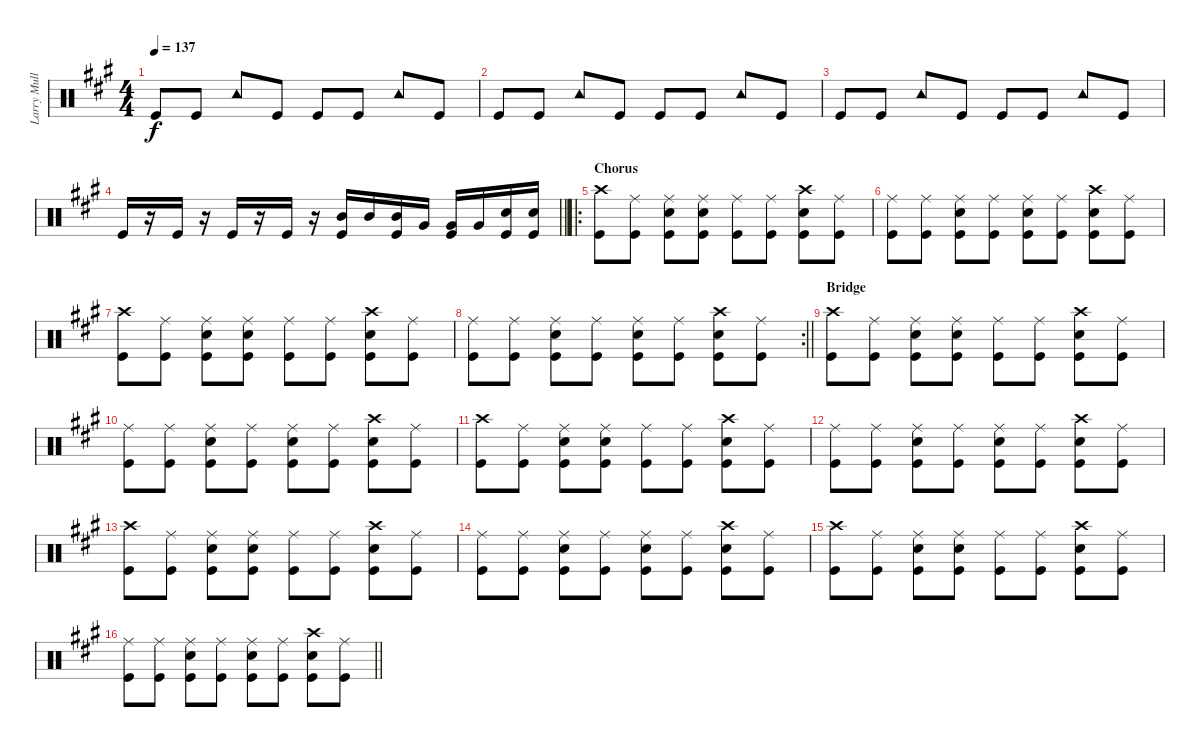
\track ("Larry Mullen Jr." "Larry Mull") {instrument percussion}
\staff {score}
\articulation defaults
\ts (4 4)
\tempo 137
\clef neutral
\ks a "Kick (hit)".8{dy f} "Kick (hit)".8 "Tambourine (hit)".8 "Kick (hit)".8 "Kick (hit)".8 "Kick (hit)".8 "Tambourine (hit)".8 "Kick (hit)".8
|
"Kick (hit)".8 "Kick (hit)".8 "Tambourine (hit)".8 "Kick (hit)".8 "Kick (hit)".8 "Kick (hit)".8 "Tambourine (hit)".8 "Kick (hit)".8 |
"Kick (hit)".8 "Kick (hit)".8 "Tambourine (hit)".8 "Kick (hit)".8 "Kick (hit)".8 "Kick (hit)".8 "Tambourine (hit)".8 "Kick (hit)".8 |
\barLineRight lightlight "Kick (hit)".16
r.16 "Kick (hit)".16 r.16 "Kick (hit)".16 r.16 "Kick (hit)".16 r.16 ("Mid Tom (hit)" "Kick (hit)").16 "Mid Tom (hit)".16 ("Mid Tom (hit)" "Kick (hit)").16 "Very Low Tom (hit)".16 ("Very Low Tom (hit)" "Kick (hit)").16 "Very Low Tom (hit)".16 ("Snare (hit) 2" "Kick (hit)").16 ("Snare (hit) 2" "Kick (hit)").16 |
\ro
\section ("" "Chorus")
("Crash high (hit)" "Kick (hit)").8 ("Ride (middle)" "Kick (hit)").8 ("Ride (middle)" "Snare (hit) 2" "Kick (hit)").8 ("Ride (middle)" "Snare (hit) 2" "Kick (hit)").8 ("Ride (middle)" "Kick (hit)").8 ("Ride (middle)" "Kick (hit)").8 ("Crash high (hit)" "Snare (hit) 2" "Kick (hit)").8 ("Ride (middle)" "Kick (hit)").8 |
("Ride (middle)" "Kick (hit)").8 ("Ride (middle)" "Kick (hit)").8 ("Ride (middle)" "Snare (hit) 2" "Kick (hit)").8 ("Ride (middle)" "Kick (hit)").8 ("Ride (middle)" "Snare (hit) 2" "Kick (hit)").8 ("Ride (middle)" "Kick (hit)").8 ("Crash high (hit)" "Snare (hit) 2" "Kick (hit)").8 ("Ride (middle)" "Kick (hit)").8 |
("Crash high (hit)" "Kick (hit)").8 ("Ride (middle)" "Kick (hit)").8 ("Ride (middle)" "Snare (hit) 2" "Kick (hit)").8 ("Ride (middle)" "Snare (hit) 2" "Kick (hit)").8 ("Ride (middle)" "Kick (hit)").8 ("Ride (middle)" "Kick (hit)").8 ("Crash high (hit)" "Snare (hit) 2" "Kick (hit)").8 ("Ride (middle)" "Kick (hit)").8 |
\rc 2
\barLineRight lightlight
("Ride (middle)" "Kick (hit)").8 ("Ride (middle)" "Kick (hit)").8 ("Ride (middle)" "Snare (hit) 2" "Kick (hit)").8 ("Ride (middle)" "Kick (hit)").8 ("Ride (middle)" "Snare (hit) 2" "Kick (hit)").8 ("Ride (middle)" "Kick (hit)").8 ("Crash high (hit)" "Snare (hit) 2" "Kick (hit)").8 ("Ride (middle)" "Kick (hit)").8 |
\section ("" "Bridge")
("Crash high (hit)" "Kick (hit)").8 ("Ride (middle)" "Kick (hit)").8 ("Ride (middle)" "Snare (hit) 2" "Kick (hit)").8 ("Ride (middle)" "Snare (hit) 2" "Kick (hit)").8 ("Ride (middle)" "Kick (hit)").8 ("Ride (middle)" "Kick (hit)").8 ("Crash high (hit)" "Snare (hit) 2" "Kick (hit)").8 ("Ride (middle)" "Kick (hit)").8 |
("Ride (middle)" "Kick (hit)").8 ("Ride (middle)" "Kick (hit)").8 ("Ride (middle)" "Snare (hit) 2" "Kick (hit)").8 ("Ride (middle)" "Kick (hit)").8 ("Ride (middle)" "Snare (hit) 2" "Kick (hit)").8 ("Ride (middle)" "Kick (hit)").8 ("Crash high (hit)" "Snare (hit) 2" "Kick (hit)").8 ("Ride (middle)" "Kick (hit)").8 |
("Crash high (hit)" "Kick (hit)").8 ("Ride (middle)" "Kick (hit)").8 ("Ride (middle)" "Snare (hit) 2" "Kick (hit)").8 ("Ride (middle)" "Snare (hit) 2" "Kick (hit)").8 ("Ride (middle)" "Kick (hit)").8 ("Ride (middle)" "Kick (hit)").8 ("Crash high (hit)" "Snare (hit) 2" "Kick (hit)").8 ("Ride (middle)" "Kick (hit)").8 |
("Ride (middle)" "Kick (hit)").8 ("Ride (middle)" "Kick (hit)").8 ("Ride (middle)" "Snare (hit) 2" "Kick (hit)").8 ("Ride (middle)" "Kick (hit)").8 ("Ride (middle)" "Snare (hit) 2" "Kick (hit)").8 ("Ride (middle)" "Kick (hit)").8 ("Crash high (hit)" "Snare (hit) 2" "Kick (hit)").8 ("Ride (middle)" "Kick (hit)").8 |
("Crash high (hit)" "Kick (hit)").8 ("Ride (middle)" "Kick (hit)").8 ("Ride (middle)" "Snare (hit) 2" "Kick (hit)").8 ("Ride (middle)" "Snare (hit) 2" "Kick (hit)").8 ("Ride (middle)" "Kick (hit)").8 ("Ride (middle)" "Kick (hit)").8 ("Crash high (hit)" "Snare (hit) 2" "Kick (hit)").8 ("Ride (middle)" "Kick (hit)").8 |
("Ride (middle)" "Kick (hit)").8 ("Ride (middle)" "Kick (hit)").8 ("Ride (middle)" "Snare (hit) 2" "Kick (hit)").8 ("Ride (middle)" "Kick (hit)").8 ("Ride (middle)" "Snare (hit) 2" "Kick (hit)").8 ("Ride (middle)" "Kick (hit)").8 ("Crash high (hit)" "Snare (hit) 2" "Kick (hit)").8 ("Ride (middle)" "Kick (hit)").8 |
("Crash high (hit)" "Kick (hit)").8 ("Ride (middle)" "Kick (hit)").8 ("Ride (middle)" "Snare (hit) 2" "Kick (hit)").8 ("Ride (middle)" "Snare (hit) 2" "Kick (hit)").8 ("Ride (middle)" "Kick (hit)").8 ("Ride (middle)" "Kick (hit)").8 ("Crash high (hit)" "Snare (hit) 2" "Kick (hit)").8 ("Ride (middle)" "Kick (hit)").8 |
\barLineRight lightlight
("Ride (middle)" "Kick (hit)").8 ("Ride (middle)" "Kick (hit)").8 ("Ride (middle)" "Snare (hit) 2" "Kick (hit)").8 ("Ride (middle)" "Kick (hit)").8 ("Ride (middle)" "Snare (hit) 2" "Kick (hit)").8 ("Ride (middle)" "Kick (hit)").8 ("Crash high (hit)" "Snare (hit) 2" "Kick (hit)").8 ("Ride (middle)" "Kick (hit)").8
